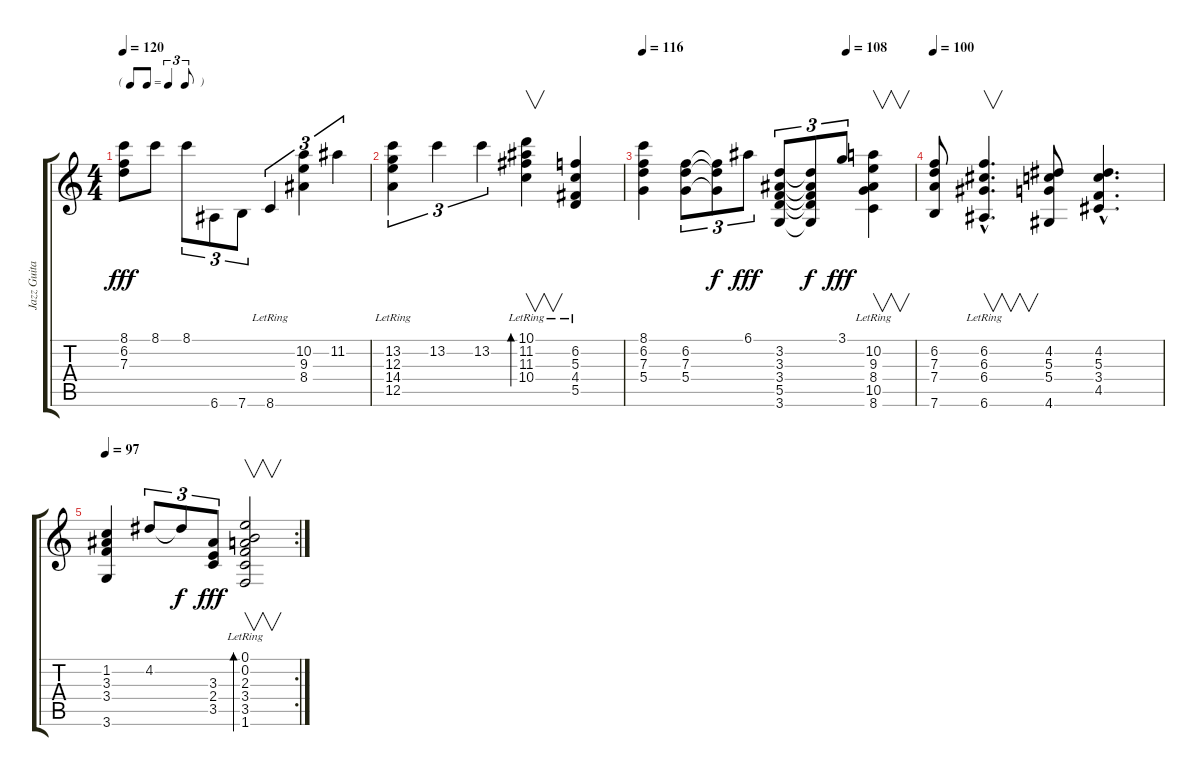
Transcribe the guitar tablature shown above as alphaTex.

\track ("Jazz Guitar" "Jazz Guita") {instrument electricguitarjazz}
\staff {score tabs}
\tuning (E4 B3 G3 D3 A2 E2) {hide}
\ts (4 4)
\tf triplet8th
\tempo 120
\clef g2
\ks c
(8.1 6.2 7.3).8{dy fff} 8.1.8 8.1.8{tu (3 2)} 6.6.8{tu (3 2)} 7.6.8{tu (3 2)} 8.6{lr}.4{tu (3 2)} (10.2 9.3 8.4).4{tu (3 2)} 11.2.4{tu (3 2)} |
(13.2 12.3 14.4{lr} 12.5).4{tu (3 2)} 13.2.4{tu (3 2)} 13.2.4{tu (3 2)} (10.1{lr} 11.2 11.3 10.4{lr}).4{v bd 480} (6.2{lr} 5.3 4.4 5.5{lr}).4 |
\tempo 116
\tempo (108 0.75)
(8.1 6.2 7.3 5.4).4 (6.2 7.3 5.4).8{tu (3 2)} (6.2{t} 7.3{t} 5.4{t}).8{tu (3 2) dy f} 6.1.8{tu (3 2) dy fff} (3.2 3.3 3.4 5.5 3.6).8{tu (3 2)} (3.2{t} 3.3{t} 3.4{t} 5.5{t} 3.6{t}).8{tu (3 2) dy f} 3.1.8{tu (3 2) dy fff} (10.2 9.3 8.4 10.5 8.6{lr}).4{v} |
\tempo 100
(6.2 7.3 7.4 7.6).8 (6.2{hac lr} 6.3{hac} 6.4{hac} 6.6{hac}).4{v d} (4.2 5.3 5.4 4.6).8 (4.2{hac} 5.3{hac} 3.4{hac} 4.5{hac}).4{d} |
\rc 2
\tempo 97
(1.2 3.3 3.4 3.6).4 4.2.8{tu (3 2)} 4.2{t}.8{tu (3 2) dy f} (3.3 2.4 3.5).8{tu (3 2) dy fff} (0.1{lr} 0.2 2.3 3.4 3.5 1.6).2{v bd 480}
